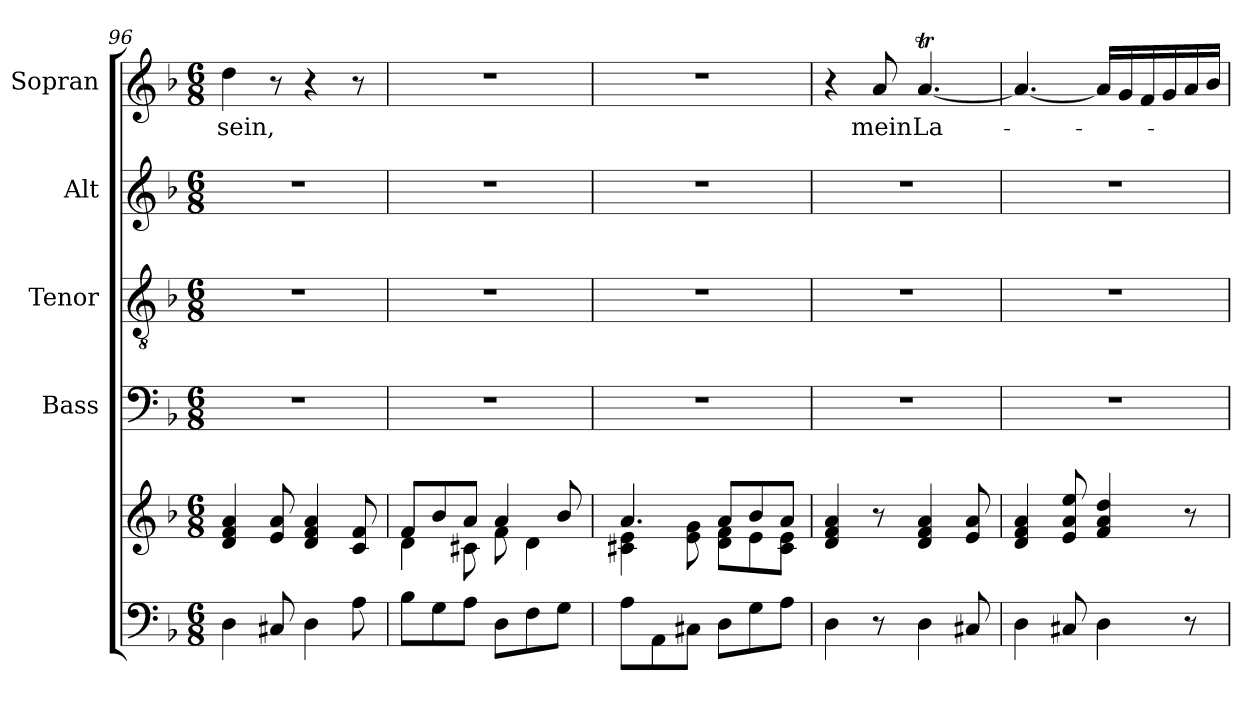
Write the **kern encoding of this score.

**kern	**kern	**kern	**kern	**kern	**kern	**text
*part5	*part5	*part4	*part3	*part2	*part1	*part1
*staff6	*staff5	*staff4	*staff3	*staff2	*staff1	*staff1
*	*	*I"Bass	*I"Tenor	*I"Alt	*I"Sopran	*
*	*	*I'B.	*I'T.	*I'A.	*I'S.	*
!!LO:LB:g=z
*clefF4	*clefG2	*clefF4	*clefGv2	*clefG2	*clefG2	*
*k[b-]	*k[b-]	*k[b-]	*k[b-]	*k[b-]	*k[b-]	*
*F:	*F:	*F:	*F:	*F:	*F:	*
*M6/8	*M6/8	*M6/8	*M6/8	*M6/8	*M6/8	*
=96	=96	=96	=96	=96	=96	=96
!	!	!	!	!	!	!LO:LY:b
4D\	4d/ 4f/ 4a/	2.r	2.r	2.r	4dd\	sein,
8C#X/	8e/ 8a/	.	.	.	8r	.
4D\	4d/ 4f/ 4a/	.	.	.	4r	.
8A\	8c/ 8f/	.	.	.	8r	.
=97	=97	=97	=97	=97	=97	=97
*	*^	*	*	*	*	*
8B-\L	8f/L	4d\	2.r	2.r	2.r	2.r	.
8G\	8b-/	.	.	.	.	.	.
8A\J	8a/J	8c#X\	.	.	.	.	.
8D\L	4a/	8f\	.	.	.	.	.
8F\	.	4d\	.	.	.	.	.
8G\J	8b-/	.	.	.	.	.	.
=98	=98	=98	=98	=98	=98	=98	=98
8A\L	4.a/	4c#X\ 4e\	2.r	2.r	2.r	2.r	.
8AA\	.	.	.	.	.	.	.
8C#X\J	.	8e\ 8g\	.	.	.	.	.
8D\L	8a/L	8d\ 8f\L	.	.	.	.	.
8G\	8b-/	8e\	.	.	.	.	.
8A\J	8a/J	8c#\ 8e\J	.	.	.	.	.
*	*v	*v	*	*	*	*	*
=99	=99	=99	=99	=99	=99	=99
4D\	4d/ 4f/ 4a/	2.r	2.r	2.r	4r	.
!	!	!	!	!	!	!LO:LY:b
8r	8r	.	.	.	8a/	mein
!	!	!	!	!	!	!LO:LY:b
4D\	4d/ 4f/ 4a/	.	.	.	[4.at/	La-
8C#X/	8e/ 8a/	.	.	.	.	.
!!LO:PB:g=z
=100	=100	=100	=100	=100	=100	=100
4D\	4d/ 4f/ 4a/	2.r	2.r	2.r	4.a/_	.
8C#X/	8e/ 8a/ 8ee/	.	.	.	.	.
4D\	4f/ 4a/ 4dd/	.	.	.	16a/LL]	.
.	.	.	.	.	16g/	.
.	.	.	.	.	16f/	.
.	.	.	.	.	16g/	.
8r	8r	.	.	.	16a/	.
.	.	.	.	.	16b-/JJ	.
=	=	=	=	=	=	=
*-	*-	*-	*-	*-	*-	*-
